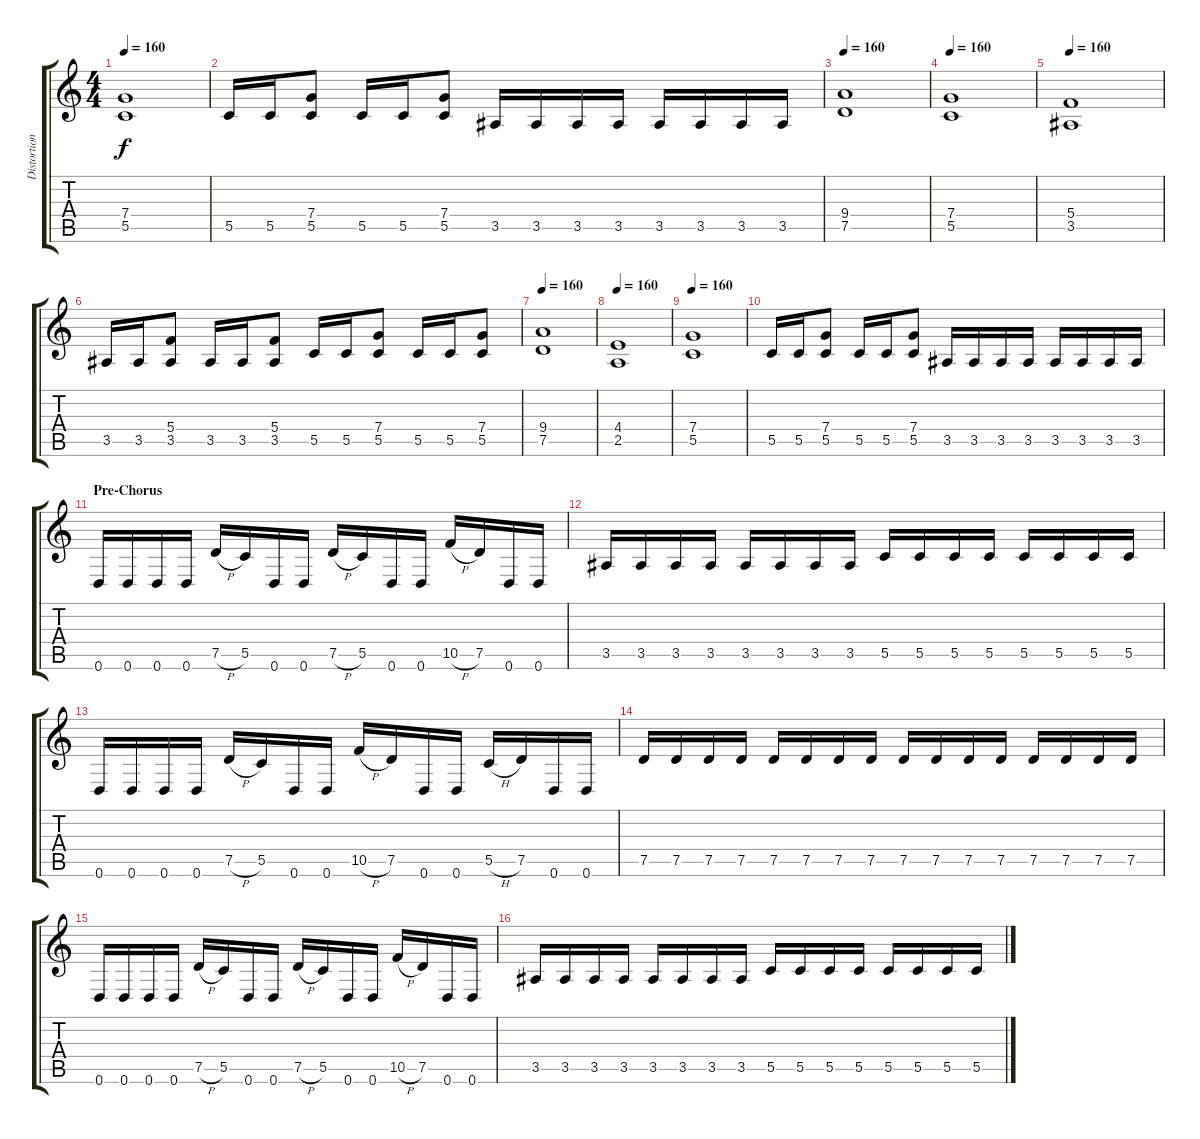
\track ("Distortion Guitar I" "Distortion") {instrument distortionguitar}
\staff {score tabs}
\tuning (D4 A3 F3 C3 G2 D2) {hide}
\ts (4 4)
\tempo 160
\clef g2
\ks c
(7.4 5.5).1{dy f} |
5.5.16 5.5.16 (7.4 5.5).8 5.5.16 5.5.16 (7.4 5.5).8 3.5.16 3.5.16 3.5.16 3.5.16 3.5.16 3.5.16 3.5.16 3.5.16 |
\tempo 160
(9.4 7.5).1 |
\tempo 160
(7.4 5.5).1 |
\tempo 160
(5.4 3.5).1 |
3.5.16 3.5.16 (5.4 3.5).8 3.5.16 3.5.16 (5.4 3.5).8 5.5.16 5.5.16 (7.4 5.5).8 5.5.16 5.5.16 (7.4 5.5).8 |
\tempo 160
(9.4 7.5).1 |
\tempo 160
(4.4 2.5).1 |
\tempo 160
(7.4 5.5).1 |
5.5.16 5.5.16 (7.4 5.5).8 5.5.16 5.5.16 (7.4 5.5).8 3.5.16 3.5.16 3.5.16 3.5.16 3.5.16 3.5.16 3.5.16 3.5.16 |
\section ("" "Pre-Chorus")
0.6.16 0.6.16 0.6.16 0.6.16 7.5{h}.16 5.5.16 0.6.16 0.6.16 7.5{h}.16 5.5.16 0.6.16 0.6.16 10.5{h}.16 7.5.16 0.6.16 0.6.16 |
3.5.16 3.5.16 3.5.16 3.5.16 3.5.16 3.5.16 3.5.16 3.5.16 5.5.16 5.5.16 5.5.16 5.5.16 5.5.16 5.5.16 5.5.16 5.5.16 |
0.6.16 0.6.16 0.6.16 0.6.16 7.5{h}.16 5.5.16 0.6.16 0.6.16 10.5{h}.16 7.5.16 0.6.16 0.6.16 5.5{h}.16 7.5.16 0.6.16 0.6.16 |
7.5.16 7.5.16 7.5.16 7.5.16 7.5.16 7.5.16 7.5.16 7.5.16 7.5.16 7.5.16 7.5.16 7.5.16 7.5.16 7.5.16 7.5.16 7.5.16 |
0.6.16 0.6.16 0.6.16 0.6.16 7.5{h}.16 5.5.16 0.6.16 0.6.16 7.5{h}.16 5.5.16 0.6.16 0.6.16 10.5{h}.16 7.5.16 0.6.16 0.6.16 |
3.5.16 3.5.16 3.5.16 3.5.16 3.5.16 3.5.16 3.5.16 3.5.16 5.5.16 5.5.16 5.5.16 5.5.16 5.5.16 5.5.16 5.5.16 5.5.16
